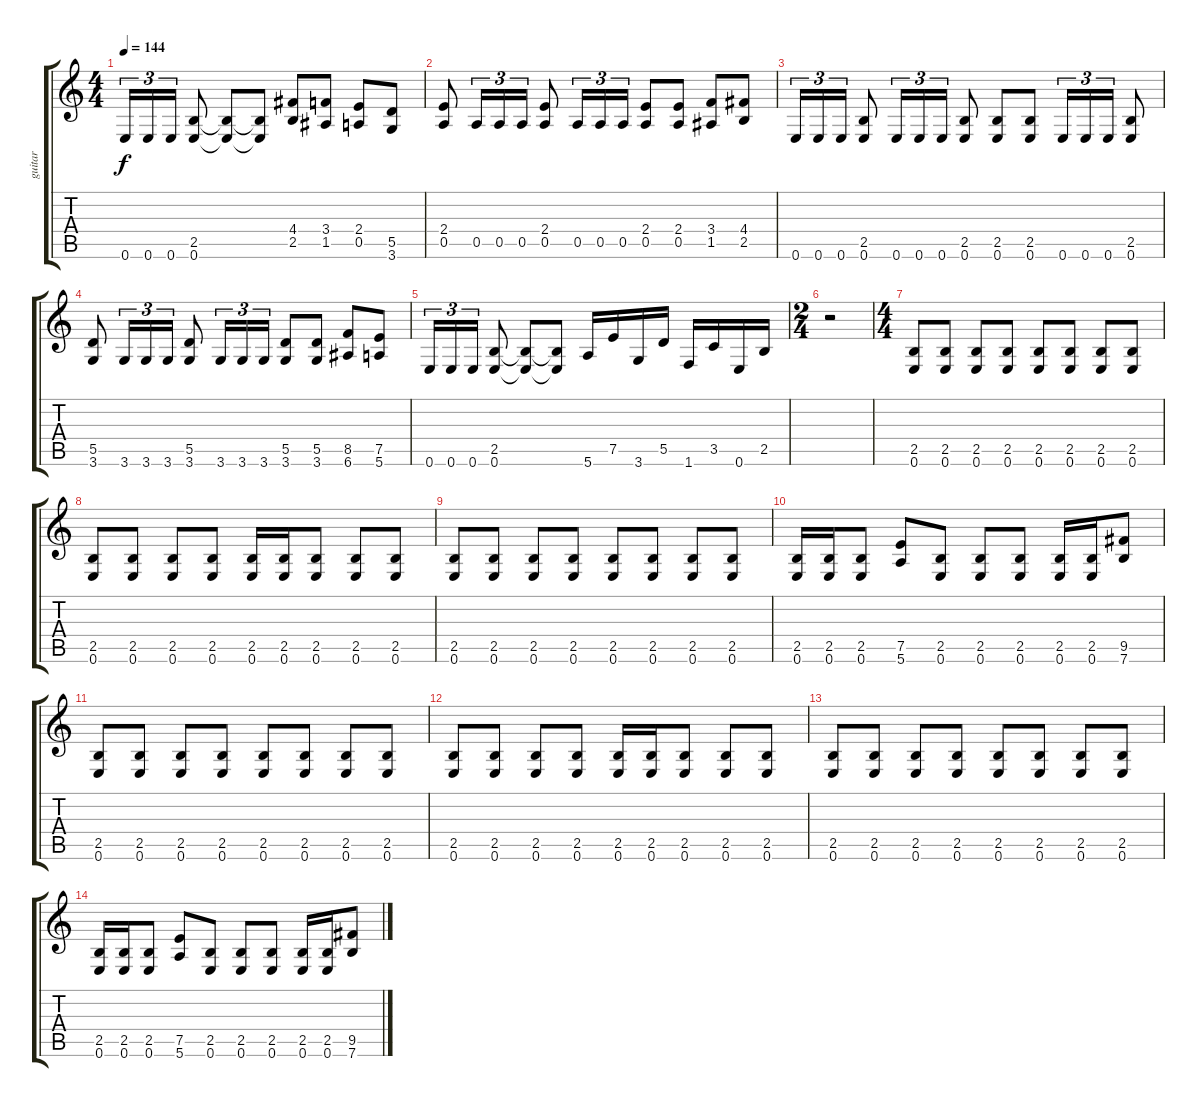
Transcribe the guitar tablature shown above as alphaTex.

\track ("guitar" "guitar") {instrument overdrivenguitar}
\staff {score tabs}
\tuning (E4 B3 G3 D3 A2 E2) {hide}
\ts (4 4)
\tempo 144
\clef g2
\ks c
0.6.16{tu (3 2) dy f} 0.6.16{tu (3 2)} 0.6.16{tu (3 2)} (2.5 0.6).8 (2.5{t} 0.6{t}).8 (2.5{t} 0.6{t}).8 (4.4 2.5).8 (3.4 1.5).8 (2.4 0.5).8 (5.5 3.6).8 |
(2.4 0.5).8 0.5.16{tu (3 2)} 0.5.16{tu (3 2)} 0.5.16{tu (3 2)} (2.4 0.5).8 0.5.16{tu (3 2)} 0.5.16{tu (3 2)} 0.5.16{tu (3 2)} (2.4 0.5).8 (2.4 0.5).8 (3.4 1.5).8 (4.4 2.5).8 |
0.6.16{tu (3 2)} 0.6.16{tu (3 2)} 0.6.16{tu (3 2)} (2.5 0.6).8 0.6.16{tu (3 2)} 0.6.16{tu (3 2)} 0.6.16{tu (3 2)} (2.5 0.6).8 (2.5 0.6).8 (2.5 0.6).8 0.6.16{tu (3 2)} 0.6.16{tu (3 2)} 0.6.16{tu (3 2)} (2.5 0.6).8 |
(5.5 3.6).8 3.6.16{tu (3 2)} 3.6.16{tu (3 2)} 3.6.16{tu (3 2)} (5.5 3.6).8 3.6.16{tu (3 2)} 3.6.16{tu (3 2)} 3.6.16{tu (3 2)} (5.5 3.6).8 (5.5 3.6).8 (8.5 6.6).8 (7.5 5.6).8 |
0.6.16{tu (3 2)} 0.6.16{tu (3 2)} 0.6.16{tu (3 2)} (2.5 0.6).8 (2.5{t} 0.6{t}).8 (2.5{t} 0.6{t}).8 5.6.16 7.5.16 3.6.16 5.5.16 1.6.16 3.5.16 0.6.16 2.5.16 |
\ts (2 4)
r.2 |
\ts (4 4)
(2.5 0.6).8 (2.5 0.6).8 (2.5 0.6).8 (2.5 0.6).8 (2.5 0.6).8 (2.5 0.6).8 (2.5 0.6).8 (2.5 0.6).8 |
(2.5 0.6).8 (2.5 0.6).8 (2.5 0.6).8 (2.5 0.6).8 (2.5 0.6).16 (2.5 0.6).16 (2.5 0.6).8 (2.5 0.6).8 (2.5 0.6).8 |
(2.5 0.6).8 (2.5 0.6).8 (2.5 0.6).8 (2.5 0.6).8 (2.5 0.6).8 (2.5 0.6).8 (2.5 0.6).8 (2.5 0.6).8 |
(2.5 0.6).16 (2.5 0.6).16 (2.5 0.6).8 (7.5 5.6).8 (2.5 0.6).8 (2.5 0.6).8 (2.5 0.6).8 (2.5 0.6).16 (2.5 0.6).16 (9.5 7.6).8 |
(2.5 0.6).8 (2.5 0.6).8 (2.5 0.6).8 (2.5 0.6).8 (2.5 0.6).8 (2.5 0.6).8 (2.5 0.6).8 (2.5 0.6).8 |
(2.5 0.6).8 (2.5 0.6).8 (2.5 0.6).8 (2.5 0.6).8 (2.5 0.6).16 (2.5 0.6).16 (2.5 0.6).8 (2.5 0.6).8 (2.5 0.6).8 |
(2.5 0.6).8 (2.5 0.6).8 (2.5 0.6).8 (2.5 0.6).8 (2.5 0.6).8 (2.5 0.6).8 (2.5 0.6).8 (2.5 0.6).8 |
(2.5 0.6).16 (2.5 0.6).16 (2.5 0.6).8 (7.5 5.6).8 (2.5 0.6).8 (2.5 0.6).8 (2.5 0.6).8 (2.5 0.6).16 (2.5 0.6).16 (9.5 7.6).8
